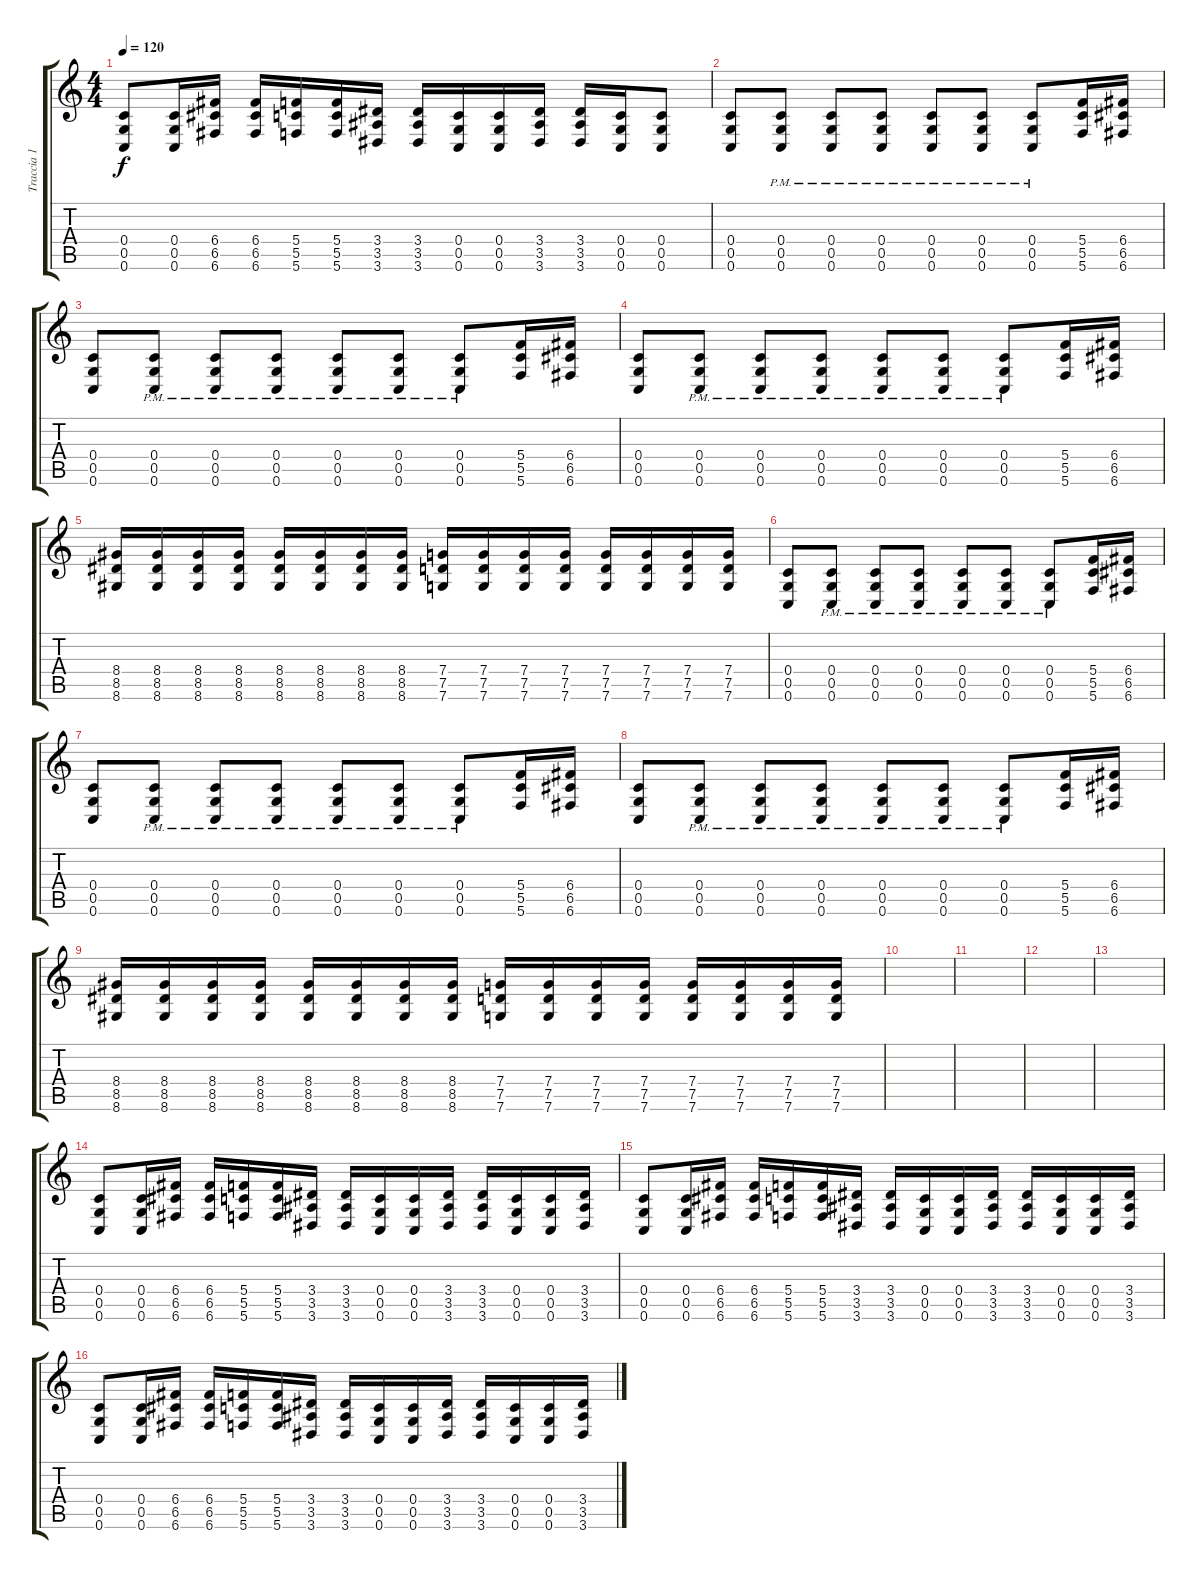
\track ("Traccia 1" "Traccia 1") {instrument overdrivenguitar}
\staff {score tabs}
\tuning (D4 A3 F3 C3 G2 C2) {hide}
\ts (4 4)
\tempo 120
\clef g2
\ks c
(0.4 0.5 0.6).8{dy f} (0.4 0.5 0.6).16 (6.4 6.5 6.6).16 (6.4 6.5 6.6).16 (5.4 5.5 5.6).16 (5.4 5.5 5.6).16 (3.4 3.5 3.6).16 (3.4 3.5 3.6).16 (0.4 0.5 0.6).16 (0.4 0.5 0.6).16 (3.4 3.5 3.6).16 (3.4 3.5 3.6).16 (0.4 0.5 0.6).16 (0.4 0.5 0.6).8 |
(0.4 0.5 0.6).8 (0.4{pm} 0.5{pm} 0.6{pm}).8 (0.4{pm} 0.5{pm} 0.6{pm}).8 (0.4{pm} 0.5{pm} 0.6{pm}).8 (0.4{pm} 0.5{pm} 0.6{pm}).8 (0.4{pm} 0.5{pm} 0.6{pm}).8 (0.4{pm} 0.5{pm} 0.6{pm}).8 (5.4 5.5 5.6).16 (6.4 6.5 6.6).16 |
(0.4 0.5 0.6).8 (0.4{pm} 0.5{pm} 0.6{pm}).8 (0.4{pm} 0.5{pm} 0.6{pm}).8 (0.4{pm} 0.5{pm} 0.6{pm}).8 (0.4{pm} 0.5{pm} 0.6{pm}).8 (0.4{pm} 0.5{pm} 0.6{pm}).8 (0.4{pm} 0.5{pm} 0.6{pm}).8 (5.4 5.5 5.6).16 (6.4 6.5 6.6).16 |
(0.4 0.5 0.6).8 (0.4{pm} 0.5{pm} 0.6{pm}).8 (0.4{pm} 0.5{pm} 0.6{pm}).8 (0.4{pm} 0.5{pm} 0.6{pm}).8 (0.4{pm} 0.5{pm} 0.6{pm}).8 (0.4{pm} 0.5{pm} 0.6{pm}).8 (0.4{pm} 0.5{pm} 0.6{pm}).8 (5.4 5.5 5.6).16 (6.4 6.5 6.6).16 |
(8.4 8.5 8.6).16 (8.4 8.5 8.6).16 (8.4 8.5 8.6).16 (8.4 8.5 8.6).16 (8.4 8.5 8.6).16 (8.4 8.5 8.6).16 (8.4 8.5 8.6).16 (8.4 8.5 8.6).16 (7.4 7.5 7.6).16 (7.4 7.5 7.6).16 (7.4 7.5 7.6).16 (7.4 7.5 7.6).16 (7.4 7.5 7.6).16 (7.4 7.5 7.6).16 (7.4 7.5 7.6).16 (7.4 7.5 7.6).16 |
(0.4 0.5 0.6).8 (0.4{pm} 0.5{pm} 0.6{pm}).8 (0.4{pm} 0.5{pm} 0.6{pm}).8 (0.4{pm} 0.5{pm} 0.6{pm}).8 (0.4{pm} 0.5{pm} 0.6{pm}).8 (0.4{pm} 0.5{pm} 0.6{pm}).8 (0.4{pm} 0.5{pm} 0.6{pm}).8 (5.4 5.5 5.6).16 (6.4 6.5 6.6).16 |
(0.4 0.5 0.6).8 (0.4{pm} 0.5{pm} 0.6{pm}).8 (0.4{pm} 0.5{pm} 0.6{pm}).8 (0.4{pm} 0.5{pm} 0.6{pm}).8 (0.4{pm} 0.5{pm} 0.6{pm}).8 (0.4{pm} 0.5{pm} 0.6{pm}).8 (0.4{pm} 0.5{pm} 0.6{pm}).8 (5.4 5.5 5.6).16 (6.4 6.5 6.6).16 |
(0.4 0.5 0.6).8 (0.4{pm} 0.5{pm} 0.6{pm}).8 (0.4{pm} 0.5{pm} 0.6{pm}).8 (0.4{pm} 0.5{pm} 0.6{pm}).8 (0.4{pm} 0.5{pm} 0.6{pm}).8 (0.4{pm} 0.5{pm} 0.6{pm}).8 (0.4{pm} 0.5{pm} 0.6{pm}).8 (5.4 5.5 5.6).16 (6.4 6.5 6.6).16 |
(8.4 8.5 8.6).16 (8.4 8.5 8.6).16 (8.4 8.5 8.6).16 (8.4 8.5 8.6).16 (8.4 8.5 8.6).16 (8.4 8.5 8.6).16 (8.4 8.5 8.6).16 (8.4 8.5 8.6).16 (7.4 7.5 7.6).16 (7.4 7.5 7.6).16 (7.4 7.5 7.6).16 (7.4 7.5 7.6).16 (7.4 7.5 7.6).16 (7.4 7.5 7.6).16 (7.4 7.5 7.6).16 (7.4 7.5 7.6).16 |
|
|
|
|
(0.4 0.5 0.6).8 (0.4 0.5 0.6).16 (6.4 6.5 6.6).16 (6.4 6.5 6.6).16 (5.4 5.5 5.6).16 (5.4 5.5 5.6).16 (3.4 3.5 3.6).16 (3.4 3.5 3.6).16 (0.4 0.5 0.6).16 (0.4 0.5 0.6).16 (3.4 3.5 3.6).16 (3.4 3.5 3.6).16 (0.4 0.5 0.6).16 (0.4 0.5 0.6).16 (3.4 3.5 3.6).16 |
(0.4 0.5 0.6).8 (0.4 0.5 0.6).16 (6.4 6.5 6.6).16 (6.4 6.5 6.6).16 (5.4 5.5 5.6).16 (5.4 5.5 5.6).16 (3.4 3.5 3.6).16 (3.4 3.5 3.6).16 (0.4 0.5 0.6).16 (0.4 0.5 0.6).16 (3.4 3.5 3.6).16 (3.4 3.5 3.6).16 (0.4 0.5 0.6).16 (0.4 0.5 0.6).16 (3.4 3.5 3.6).16 |
(0.4 0.5 0.6).8 (0.4 0.5 0.6).16 (6.4 6.5 6.6).16 (6.4 6.5 6.6).16 (5.4 5.5 5.6).16 (5.4 5.5 5.6).16 (3.4 3.5 3.6).16 (3.4 3.5 3.6).16 (0.4 0.5 0.6).16 (0.4 0.5 0.6).16 (3.4 3.5 3.6).16 (3.4 3.5 3.6).16 (0.4 0.5 0.6).16 (0.4 0.5 0.6).16 (3.4 3.5 3.6).16
